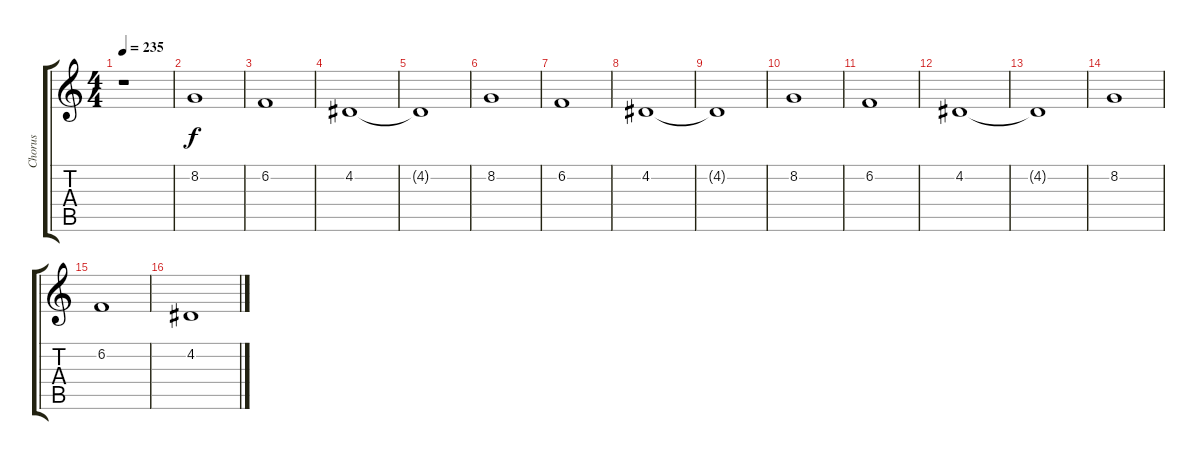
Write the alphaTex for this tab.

\track ("Chorus" "Chorus") {instrument lead6voice}
\staff {score tabs}
\tuning (E4 B3 G3 D3 A2 E2) {hide}
\ts (4 4)
\tempo 235
\clef g2
\ks c
r.1{dy f} |
8.2.1 |
6.2.1 |
4.2.1 |
4.2{t}.1 |
8.2.1 |
6.2.1 |
4.2.1 |
4.2{t}.1 |
8.2.1 |
6.2.1 |
4.2.1 |
4.2{t}.1 |
8.2.1 |
6.2.1 |
4.2.1
